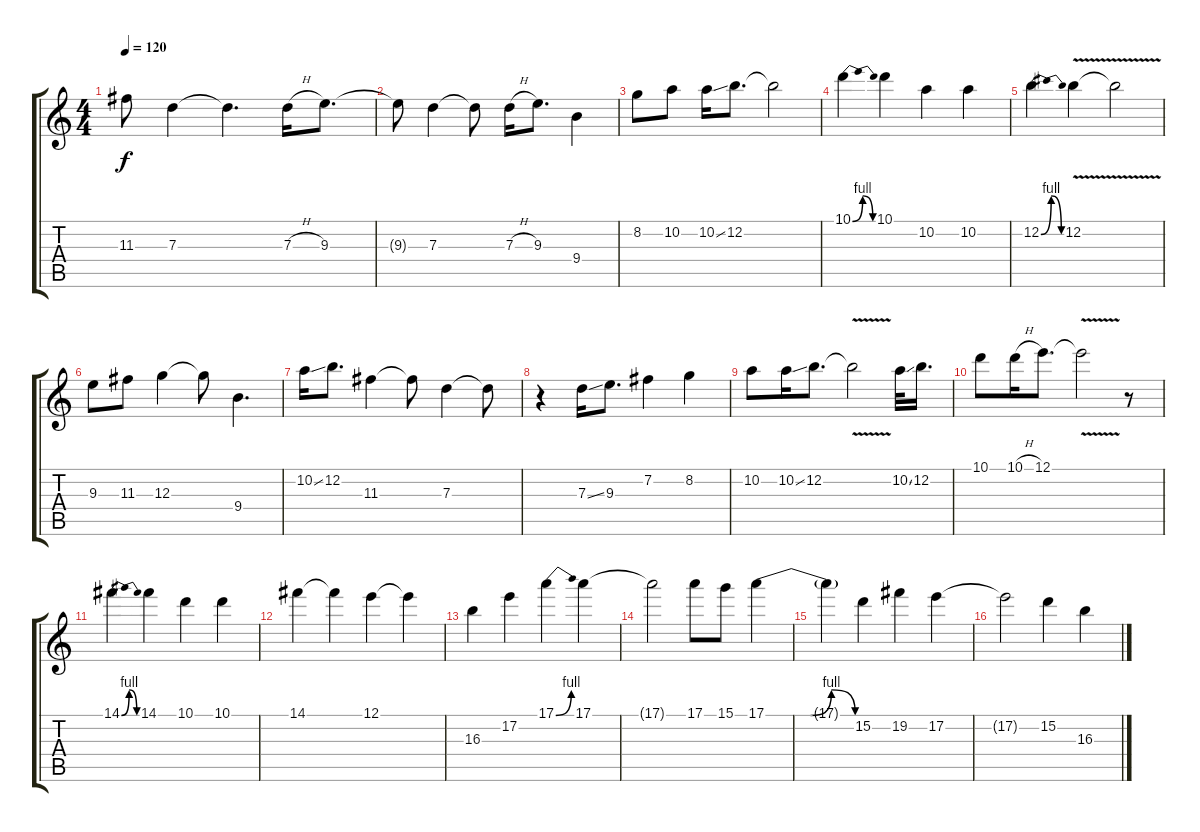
\track "" {instrument acousticguitarsteel}
\staff {score tabs}
\tuning (E4 B3 G3 D3 A2 E2) {hide}
\ts (4 4)
\tempo 120
\clef g2
\ks c
11.3{t}.8{dy f} 7.3.4 7.3{t}.4{d} 7.3{h}.16 9.3.8{d} |
9.3{t}.8 7.3.4 7.3{t}.8 7.3{h}.16 9.3.8{d} 9.4.4 |
8.2.8 10.2.8 10.2{ss}.16 12.2.8{d} 12.2{t}.2 |
10.1{be (bendrelease 0 0 30 4 30 4 60 0)}.4 10.1.4 10.2.4 10.2.4 |
12.2{be (bendrelease 0 0 30 4 30 4 60 0)}.4 12.2{v}.4 12.2{t}.2 |
9.3.8 11.3.8 12.3.4 12.3{t}.8 9.4.4{d} |
10.2{ss}.16 12.2.8{d} 11.3.4 11.3{t}.8 7.3.4 7.3{t}.8 |
r.4 7.3{ss}.16 9.3.8{d} 7.2.4 8.2.4 |
10.2.8 10.2{ss}.16 12.2.8{d} 12.2{v t}.2 10.2{ss}.32 12.2.16{d} |
10.1.8 10.1{h}.16 12.1.8{d} 12.1{v t}.2 r.8 |
14.1{be (bendrelease 0 0 30 4 30 4 60 0)}.4 14.1.4 10.1.4 10.1.4 |
14.1.4 14.1{t}.4 12.1.4 12.1{t}.4 |
16.3.4 17.2.4 17.1{be (bend 0 0 60 4)}.4 17.1.4 |
17.1{t}.2 17.1.8 15.1.8 17.1{be (custom 0 0 30 0 44 4 60 0)}.4 |
17.1{t}.4 15.2.4 19.2.4 17.2.4 |
17.2{t}.2 15.2.4 16.3.4
